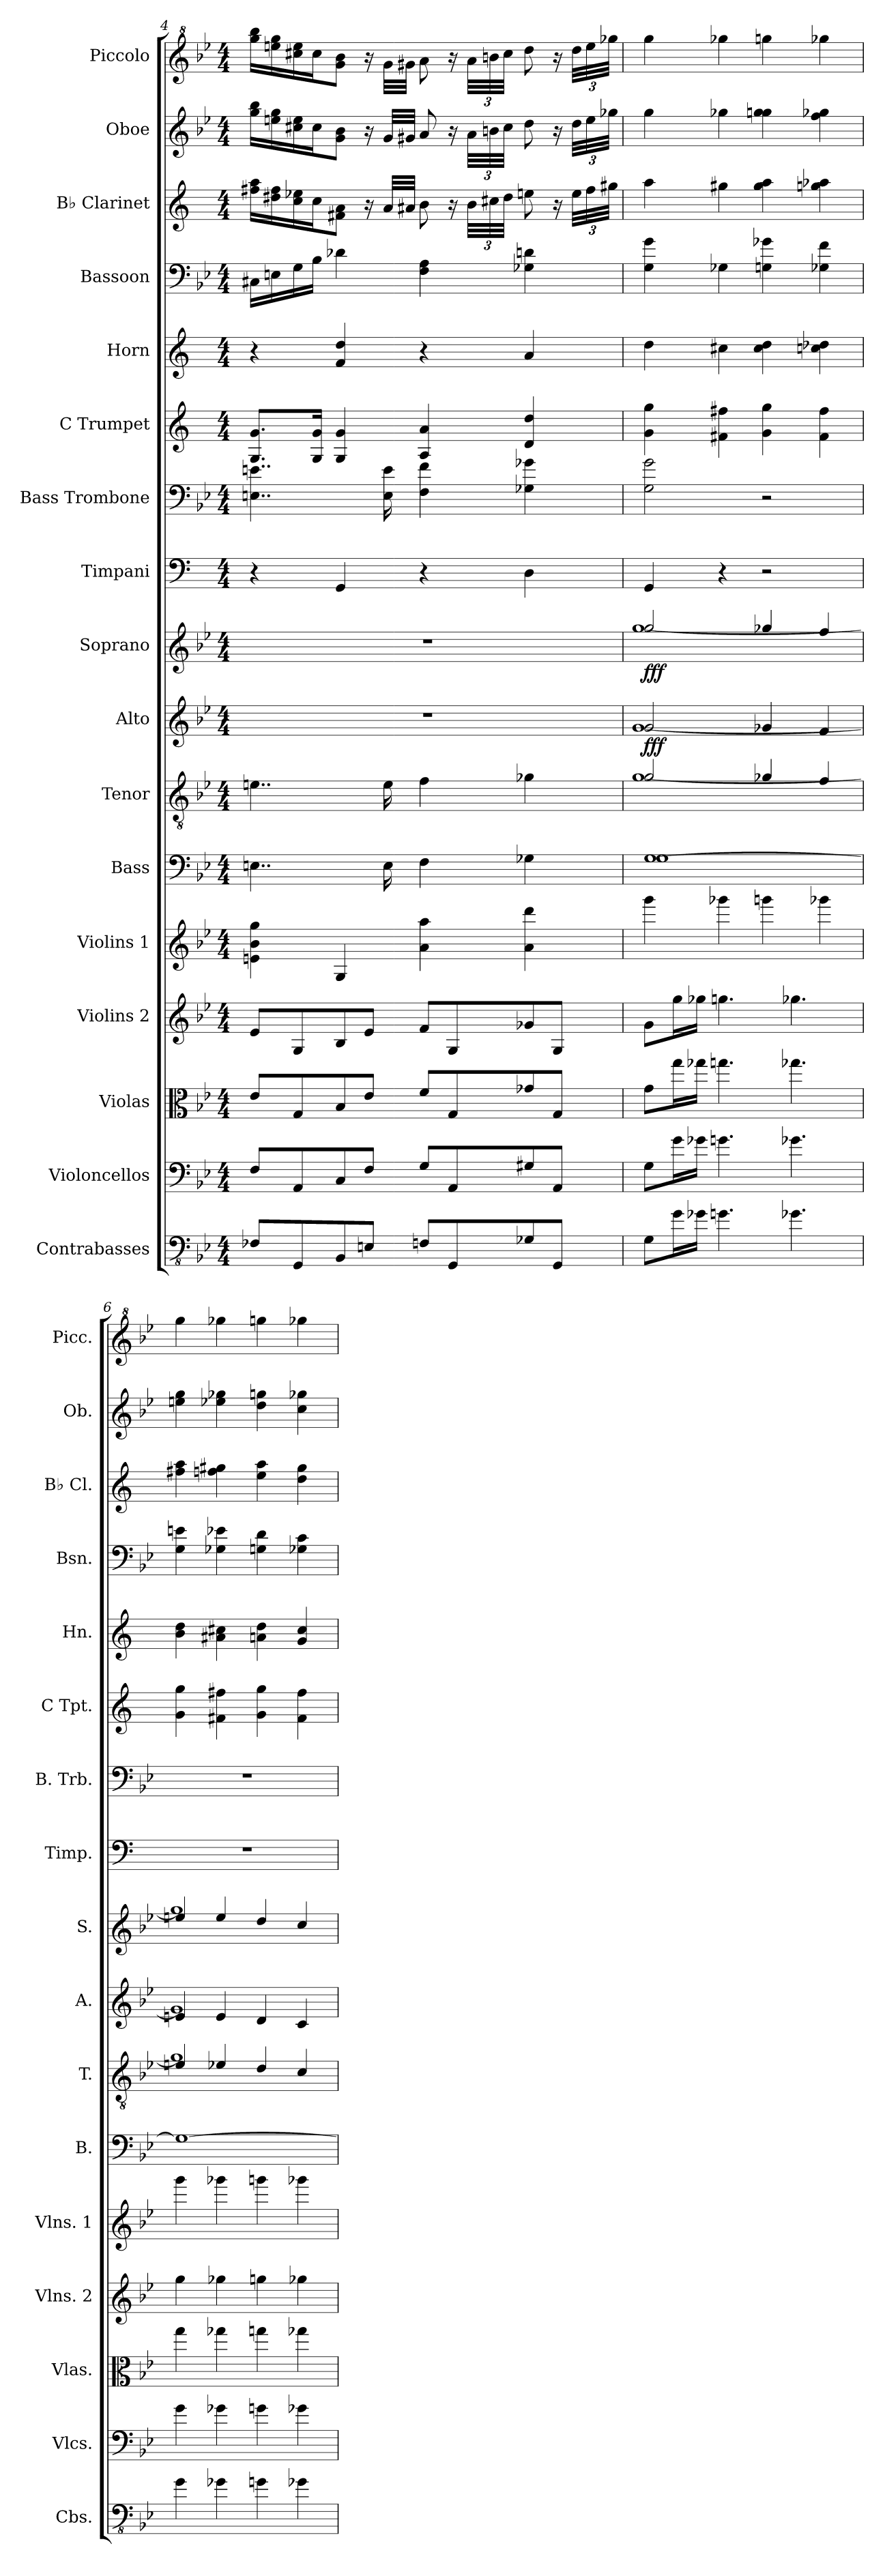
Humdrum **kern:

**kern	**kern	**kern	**kern	**kern	**kern	**kern	**kern	**dynam	**kern	**dynam	**kern	**kern	**kern	**kern	**kern	**kern	**kern	**kern
*part17	*part16	*part15	*part14	*part13	*part12	*part11	*part10	*part10	*part9	*part9	*part8	*part7	*part6	*part5	*part4	*part3	*part2	*part1
*staff17	*staff16	*staff15	*staff14	*staff13	*staff12	*staff11	*staff10	*staff10	*staff9	*staff9	*staff8	*staff7	*staff6	*staff5	*staff4	*staff3	*staff2	*staff1
*I"Contrabasses	*I"Violoncellos	*I"Violas	*I"Violins 2	*I"Violins 1	*I"Bass	*I"Tenor	*I"Alto	*	*I"Soprano	*	*I"Timpani	*I"Bass Trombone	*I"C Trumpet	*I"Horn	*I"Bassoon	*I"B♭ Clarinet	*I"Oboe	*I"Piccolo
*I'Cbs.	*I'Vlcs.	*I'Vlas.	*I'Vlns. 2	*I'Vlns. 1	*I'B.	*I'T.	*I'A.	*	*I'S.	*	*I'Timp.	*I'B. Trb.	*I'C Tpt.	*I'Hn.	*I'Bsn.	*I'B♭ Cl.	*I'Ob.	*I'Picc.
!!LO:PB:g=z
*clefFv4	*clefF4	*clefC3	*clefG2	*clefG2	*clefF4	*clefGv2	*clefG2	*	*clefG2	*	*clefF4	*clefF4	*clefG2	*clefG2	*clefF4	*clefG2	*clefG2	*clefG^2
*	*	*	*	*	*	*	*	*	*	*	*	*	*	*ITrd4c7	*	*ITrd1c2	*	*ITrd-7c-12
*k[b-e-]	*k[b-e-]	*k[b-e-]	*k[b-e-]	*k[b-e-]	*k[b-e-]	*k[b-e-]	*k[b-e-]	*	*k[b-e-]	*	*k[]	*k[b-e-]	*k[]	*k[b-]	*k[b-e-]	*k[b-e-]	*k[b-e-]	*k[b-e-]
*B-:	*B-:	*B-:	*B-:	*B-:	*B-:	*B-:	*B-:	*	*B-:	*	*C:	*B-:	*C:	*F:	*B-:	*B-:	*B-:	*B-:
*M4/4	*M4/4	*M4/4	*M4/4	*M4/4	*M4/4	*M4/4	*M4/4	*	*M4/4	*	*M4/4	*M4/4	*M4/4	*M4/4	*M4/4	*M4/4	*M4/4	*M4/4
=4	=4	=4	=4	=4	=4	=4	=4	=4	=4	=4	=4	=4	=4	=4	=4	=4	=4	=4
8FF-X/L	8F/L	8e-/L	8e-/L	4en\ 4b-\ 4gg\	4..En\	4..en\	1r	.	1r	.	4r	4..En\ 4..en\	8.G/ 8.g/L	4r	16C#X\LL	16een\ 16gg\LL	16gg\ 16bb-\LL	16gggg\ 16bbbb-\LL
.	.	.	.	.	.	.	.	.	.	.	.	.	.	.	16En\	16cc#X\ 16ee\	16een\ 16gg\	16eeeen\ 16gggg\
8GGG/	8AA/	8G/	8G/	.	.	.	.	.	.	.	.	.	.	.	16G\	16b-\ 16dd-X\	16cc#X\ 16ee\	16cccc#X\ 16eeee\
.	.	.	.	.	.	.	.	.	.	.	.	.	16G/ 16g/Jk	.	16B-\JJ	16b-\J	16cc#\J	16cccc#\J
8BBB-/	8C/	8B-/	8B-/	4G/	.	.	.	.	.	.	4GG/	.	4G/ 4g/	4B-/ 4g/	4d-X\	8en\ 8g\J	8g\ 8b-\J	8ggg\ 8bbb-\J
8EEn/J	8F/J	8e-/J	8e-/J	.	.	.	.	.	.	.	.	.	.	.	.	16r	16r	16r
.	.	.	.	.	16E\	16e\	.	.	.	.	.	16E\ 16e\	.	.	.	32g/LLL	32g/LLL	32ggg\LLL
.	.	.	.	.	.	.	.	.	.	.	.	.	.	.	.	32g#X/JJJ	32g#X/JJJ	32ggg#X\JJJ
8FFn/L	8G/L	8f/L	8f/L	4a\ 4aa\	4F\	4f\	.	.	.	.	4r	4F\ 4f\	4A/ 4a/	4r	4F\ 4A\	8a\	8a/	8aaa\
8GGG/	8AA/	8G/	8G/	.	.	.	.	.	.	.	.	.	.	.	.	16r	16r	16r
*	*	*	*	*	*	*	*	*	*	*	*	*	*	*	*	*Xbrackettup	*Xbrackettup	*Xbrackettup
.	.	.	.	.	.	.	.	.	.	.	.	.	.	.	.	48a\LLL	48a\LLL	48aaa\LLL
.	.	.	.	.	.	.	.	.	.	.	.	.	.	.	.	48bn\	48bn\	48bbbn\
.	.	.	.	.	.	.	.	.	.	.	.	.	.	.	.	48cc#\JJJ	48cc#\JJJ	48cccc#\JJJ
8GG-X/	8G#X/	8g-X/	8g-X/	4a\ 4ddd\	4G-X\	4g-X\	.	.	.	.	4D\	4G-X\ 4g-X\	4d/ 4dd/	4d/	4G-X\ 4dn\	8ddn\	8dd\	8dddd\
8GGG/J	8AA/J	8G/J	8G/J	.	.	.	.	.	.	.	.	.	.	.	.	16r	16r	16r
.	.	.	.	.	.	.	.	.	.	.	.	.	.	.	.	48dd\LLL	48dd\LLL	48dddd\LLL
.	.	.	.	.	.	.	.	.	.	.	.	.	.	.	.	48ee\	48ee\	48eeee\
.	.	.	.	.	.	.	.	.	.	.	.	.	.	.	.	48ff#X\JJJ	48gg-X\JJJ	48gggg-X\JJJ
=5	=5	=5	=5	=5	=5	=5	=5	=5	=5	=5	=5	=5	=5	=5	=5	=5	=5	=5
*	*	*	*	*	*^	*^	*^	*	*^	*	*	*	*	*	*	*	*	*
!	!	!	!	!	!	!	!	!	!	!	!LO:DY:b	!	!	!LO:DY:b	!	!	!	!	!	!	!	!
8GG\L	8G\L	8g\L	8g\L	4ggg\	[1G	1G	2g/	[1g	2g/	[1g	fff	2gg/	[1gg	fff	4GG/	2G\ 2g\	4g\ 4gg\	4g\	4G\ 4g\	4gg\	4gg\	4gggg\
16G\L	16g\L	16gg\L	16gg\L	.	.	.	.	.	.	.	.	.	.	.	.	.	.	.	.	.	.	.
16G-X\JJ	16g-X\JJ	16gg-X\JJ	16gg-X\JJ	.	.	.	.	.	.	.	.	.	.	.	.	.	.	.	.	.	.	.
4.Gn\	4.gn\	4.ggn\	4.ggn\	4ggg-X\	.	.	.	.	.	.	.	.	.	.	4r	.	4f#X\ 4ff#X\	4f#X\	4G-X\	4ff#X\	4gg-X\	4gggg-X\
.	.	.	.	4gggn\	.	.	4g-X/	.	4g-X/	.	.	4gg-X/	.	.	2r	2r	4g\ 4gg\	4f#\ 4g\	4Gn\ 4g-X\	4ff#\ 4gg\	4gg-\ 4ggn\	4ggggn\
4.G-X\	4.g-X\	4.gg-X\	4.gg-X\	.	.	.	.	.	.	.	.	.	.	.	.	.	.	.	.	.	.	.
.	.	.	.	4ggg-X\	.	.	4f/	.	4f/	.	.	4ff/	.	.	.	.	4f#\ 4ff#\	4fn\ 4g-X\	4G-X\ 4f\	4ffn\ 4gg-X\	4ff\ 4gg-X\	4gggg-X\
*	*	*	*	*	*v	*v	*	*	*	*	*	*	*	*	*	*	*	*	*	*	*	*
=6	=6	=6	=6	=6	=6	=6	=6	=6	=6	=6	=6	=6	=6	=6	=6	=6	=6	=6	=6	=6	=6
4G\	4g\	4gg\	4gg\	4ggg\	1G_	4en/	1g]	4en/	1g]	.	4een/	1gg]	.	1r	1r	4g\ 4gg\	4e\ 4g\	4G\ 4en\	4een\ 4gg\	4een\ 4gg\	4gggg\
4G-X\	4g-X\	4gg-X\	4gg-X\	4ggg-X\	.	4e-X/	.	4e/	.	.	4ee/	.	.	.	.	4f#X\ 4ff#X\	4d#X\ 4f#X\	4G-X\ 4e-X\	4ee-X\ 4ff#X\	4ee-X\ 4gg-X\	4gggg-X\
4Gn\	4gn\	4ggn\	4ggn\	4gggn\	.	4d/	.	4d/	.	.	4dd/	.	.	.	.	4g\ 4gg\	4dn\ 4g\	4Gn\ 4d\	4dd\ 4gg\	4dd\ 4ggn\	4ggggn\
4G-X\	4g-X\	4gg-X\	4gg-X\	4ggg-X\	.	4c/	.	4c/	.	.	4cc/	.	.	.	.	4f#\ 4ff#\	4c/ 4f#/	4G-X\ 4c\	4cc\ 4ff#\	4cc\ 4gg-X\	4gggg-X\
*	*	*	*	*	*	*v	*v	*	*	*	*v	*v	*	*	*	*	*	*	*	*	*
*	*	*	*	*	*	*	*v	*v	*	*	*	*	*	*	*	*	*	*	*
=	=	=	=	=	=	=	=	=	=	=	=	=	=	=	=	=	=	=
*-	*-	*-	*-	*-	*-	*-	*-	*-	*-	*-	*-	*-	*-	*-	*-	*-	*-	*-
